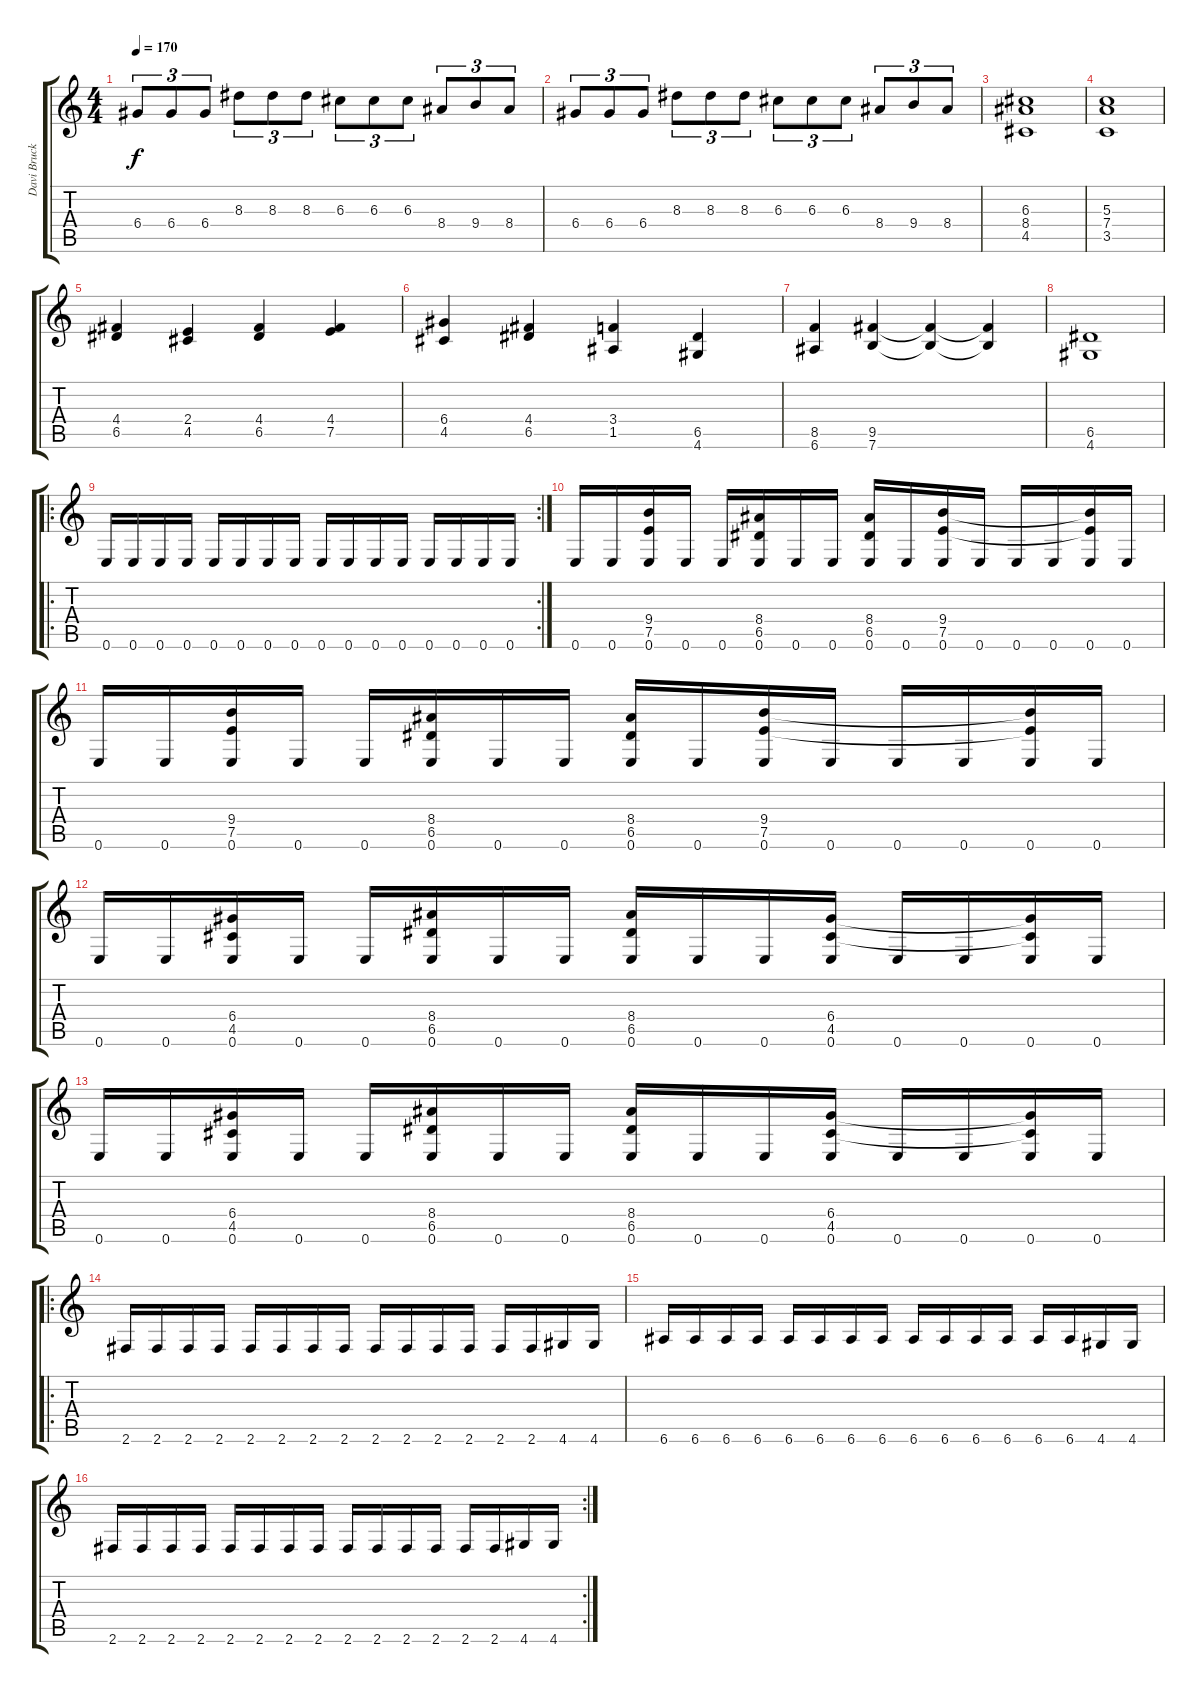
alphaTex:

\track ("Davi Bruck" "Davi Bruck") {instrument distortionguitar}
\staff {score tabs}
\tuning (E4 B3 G3 D3 A2 E2) {hide}
\ts (4 4)
\tempo 170
\clef g2
\ks c
6.4.8{tu (3 2) dy f} 6.4.8{tu (3 2)} 6.4.8{tu (3 2)} 8.3.8{tu (3 2)} 8.3.8{tu (3 2)} 8.3.8{tu (3 2)} 6.3.8{tu (3 2)} 6.3.8{tu (3 2)} 6.3.8{tu (3 2)} 8.4.8{tu (3 2)} 9.4.8{tu (3 2)} 8.4.8{tu (3 2)} |
6.4.8{tu (3 2)} 6.4.8{tu (3 2)} 6.4.8{tu (3 2)} 8.3.8{tu (3 2)} 8.3.8{tu (3 2)} 8.3.8{tu (3 2)} 6.3.8{tu (3 2)} 6.3.8{tu (3 2)} 6.3.8{tu (3 2)} 8.4.8{tu (3 2)} 9.4.8{tu (3 2)} 8.4.8{tu (3 2)} |
(6.3 8.4 4.5).1 |
(5.3 7.4 3.5).1 |
(4.4 6.5).4 (2.4 4.5).4 (4.4 6.5).4 (4.4 7.5).4 |
(6.4 4.5).4 (4.4 6.5).4 (3.4 1.5).4 (6.5 4.6).4 |
(8.5 6.6).4 (9.5 7.6).4 (9.5{t} 7.6{t}).4 (9.5{t} 7.6{t}).4 |
(6.5 4.6).1 |
\ro
\rc 2
0.6.16 0.6.16 0.6.16 0.6.16 0.6.16 0.6.16 0.6.16 0.6.16 0.6.16 0.6.16 0.6.16 0.6.16 0.6.16 0.6.16 0.6.16 0.6.16 |
0.6.16 0.6.16 (9.4 7.5 0.6).16 0.6.16 0.6.16 (8.4 6.5 0.6).16 0.6.16 0.6.16 (8.4 6.5 0.6).16 0.6.16 (9.4 7.5 0.6).16 0.6.16 0.6.16 0.6.16 (9.4{t} 7.5{t} 0.6).16 0.6.16 |
0.6.16 0.6.16 (9.4 7.5 0.6).16 0.6.16 0.6.16 (8.4 6.5 0.6).16 0.6.16 0.6.16 (8.4 6.5 0.6).16 0.6.16 (9.4 7.5 0.6).16 0.6.16 0.6.16 0.6.16 (9.4{t} 7.5{t} 0.6).16 0.6.16 |
0.6.16 0.6.16 (6.4 4.5 0.6).16 0.6.16 0.6.16 (8.4 6.5 0.6).16 0.6.16 0.6.16 (8.4 6.5 0.6).16 0.6.16 0.6.16 (6.4 4.5 0.6).16 0.6.16 0.6.16 (6.4{t} 4.5{t} 0.6).16 0.6.16 |
0.6.16 0.6.16 (6.4 4.5 0.6).16 0.6.16 0.6.16 (8.4 6.5 0.6).16 0.6.16 0.6.16 (8.4 6.5 0.6).16 0.6.16 0.6.16 (6.4 4.5 0.6).16 0.6.16 0.6.16 (6.4{t} 4.5{t} 0.6).16 0.6.16 |
\ro
2.6.16 2.6.16 2.6.16 2.6.16 2.6.16 2.6.16 2.6.16 2.6.16 2.6.16 2.6.16 2.6.16 2.6.16 2.6.16 2.6.16 4.6.16 4.6.16 |
6.6.16 6.6.16 6.6.16 6.6.16 6.6.16 6.6.16 6.6.16 6.6.16 6.6.16 6.6.16 6.6.16 6.6.16 6.6.16 6.6.16 4.6.16 4.6.16 |
\rc 2
2.6.16 2.6.16 2.6.16 2.6.16 2.6.16 2.6.16 2.6.16 2.6.16 2.6.16 2.6.16 2.6.16 2.6.16 2.6.16 2.6.16 4.6.16 4.6.16
